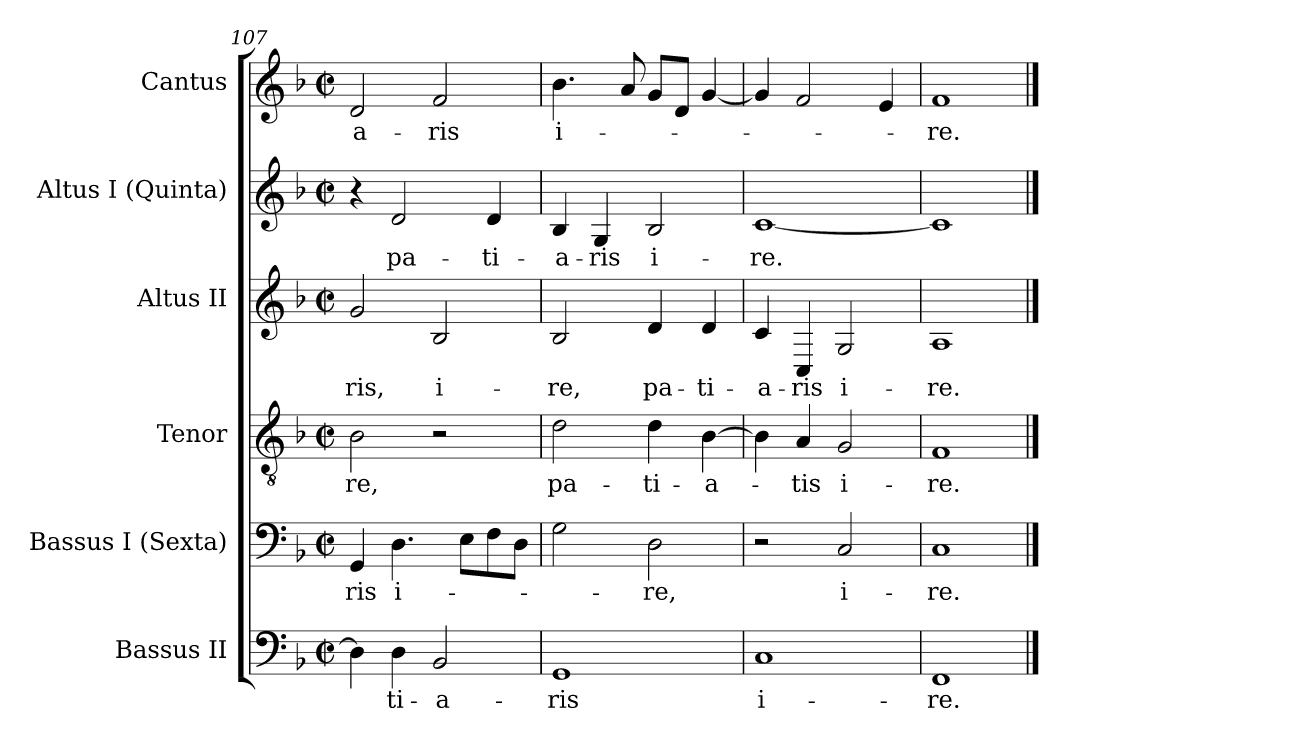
**kern	**text	**kern	**text	**kern	**text	**kern	**text	**kern	**text	**kern	**text
*part6	*part6	*part5	*part5	*part4	*part4	*part3	*part3	*part2	*part2	*part1	*part1
*staff6	*staff6	*staff5	*staff5	*staff4	*staff4	*staff3	*staff3	*staff2	*staff2	*staff1	*staff1
*I"Bassus II	*	*I"Bassus I (Sexta)	*	*I"Tenor	*	*I"Altus II	*	*I"Altus I (Quinta)	*	*I"Cantus	*
*I'B.	*	*I'B.	*	*I'T.	*	*I'A.	*	*I'A.	*	*	*
*clefF4	*	*clefF4	*	*clefGv2	*	*clefG2	*	*clefG2	*	*clefG2	*
*	*	*	*	*ITrd7c12	*	*	*	*	*	*	*
*k[b-]	*	*k[b-]	*	*k[b-]	*	*k[b-]	*	*k[b-]	*	*k[b-]	*
*F:	*	*F:	*	*F:	*	*F:	*	*F:	*	*F:	*
*M2/2	*	*M2/2	*	*M2/2	*	*M2/2	*	*M2/2	*	*M2/2	*
*met(c|)	*	*met(c|)	*	*met(c|)	*	*met(c|)	*	*met(c|)	*	*met(c|)	*
=107	=107	=107	=107	=107	=107	=107	=107	=107	=107	=107	=107
!	!	!	!LO:LY:b:color=#000000	!	!	!	!	!	!	!	!
!	!	!	!	!	!LO:LY:b:color=#000000	!	!	!	!	!	!
!	!	!	!	!	!	!	!LO:LY:b:color=#000000	!	!	!	!
!	!	!	!	!	!	!	!	!	!	!	!LO:LY:b:color=#000000
4Di\]	.	4GGi/	-ris	2BB-i\	-re,	2gi/	-ris,	4r	.	2di/	-a-
!	!LO:LY:b:color=#000000	!	!	!	!	!	!	!	!	!	!
!	!	!	!LO:LY:b:color=#000000	!	!	!	!	!	!	!	!
!	!	!	!	!	!	!	!	!	!LO:LY:b:color=#000000	!	!
4Di\	-ti-	4.Di\	i-	.	.	.	.	2di/	pa-	.	.
!	!LO:LY:b:color=#000000	!	!	!	!	!	!	!	!	!	!
!	!	!	!	!	!	!	!LO:LY:b:color=#000000	!	!	!	!
!	!	!	!	!	!	!	!	!	!	!	!LO:LY:b:color=#000000
2BB-i/	-a-	.	.	2r	.	2B-i/	i-	.	.	2fi/	-ris
.	.	8Ei\L	.	.	.	.	.	.	.	.	.
!	!	!	!	!	!	!	!	!	!LO:LY:b:color=#000000	!	!
.	.	8Fi\	.	.	.	.	.	4di/	-ti-	.	.
.	.	8Di\J	.	.	.	.	.	.	.	.	.
=108	=108	=108	=108	=108	=108	=108	=108	=108	=108	=108	=108
!	!LO:LY:b:color=#000000	!	!	!	!	!	!	!	!	!	!
!	!	!	!	!	!LO:LY:b:color=#000000	!	!	!	!	!	!
!	!	!	!	!	!	!	!LO:LY:b:color=#000000	!	!	!	!
!	!	!	!	!	!	!	!	!	!LO:LY:b:color=#000000	!	!
!	!	!	!	!	!	!	!	!	!	!	!LO:LY:b:color=#000000
1GGi	-ris	2Gi\	.	2Di\	pa-	2B-i/	-re,	4B-i/	-a-	4.b-i\	i-
!	!	!	!	!	!	!	!	!	!LO:LY:b:color=#000000	!	!
.	.	.	.	.	.	.	.	4Gi/	-ris	.	.
.	.	.	.	.	.	.	.	.	.	8ai/	.
!	!	!	!LO:LY:b:color=#000000	!	!	!	!	!	!	!	!
!	!	!	!	!	!LO:LY:b:color=#000000	!	!	!	!	!	!
!	!	!	!	!	!	!	!LO:LY:b:color=#000000	!	!	!	!
!	!	!	!	!	!	!	!	!	!LO:LY:b:color=#000000	!	!
.	.	2Di\	-re,	4Di\	-ti-	4di/	pa-	2B-i/	i-	8gi/L	.
.	.	.	.	.	.	.	.	.	.	8di/J	.
!	!	!	!	!	!LO:LY:b:color=#000000	!	!	!	!	!	!
!	!	!	!	!	!	!	!LO:LY:b:color=#000000	!	!	!	!
.	.	.	.	[>4BB-i\	-a-	4di/	-ti-	.	.	[<4gi/	.
=109	=109	=109	=109	=109	=109	=109	=109	=109	=109	=109	=109
!	!LO:LY:b:color=#000000	!	!	!	!	!	!	!	!	!	!
!	!	!	!	!	!	!	!LO:LY:b:color=#000000	!	!	!	!
!	!	!	!	!	!	!	!	!	!LO:LY:b:color=#000000	!	!
1Ci	i-	2r	.	4BB-i\]	.	4ci/	-a-	[<1ci	-re.	4gi/]	.
!	!	!	!	!	!LO:LY:b:color=#000000	!	!	!	!	!	!
!	!	!	!	!	!	!	!LO:LY:b:color=#000000	!	!	!	!
.	.	.	.	4AAi/	-tis	4Ci/	-ris	.	.	2fi/	.
!	!	!	!LO:LY:b:color=#000000	!	!	!	!	!	!	!	!
!	!	!	!	!	!LO:LY:b:color=#000000	!	!	!	!	!	!
!	!	!	!	!	!	!	!LO:LY:b:color=#000000	!	!	!	!
.	.	2Ci/	i-	2GGi/	i-	2Gi/	i-	.	.	.	.
.	.	.	.	.	.	.	.	.	.	4ei/	.
=110	=110	=110	=110	=110	=110	=110	=110	=110	=110	=110	=110
!	!LO:LY:b:color=#000000	!	!	!	!	!	!	!	!	!	!
!	!	!	!LO:LY:b:color=#000000	!	!	!	!	!	!	!	!
!	!	!	!	!	!LO:LY:b:color=#000000	!	!	!	!	!	!
!	!	!	!	!	!	!	!LO:LY:b:color=#000000	!	!	!	!
!	!	!	!	!	!	!	!	!	!	!	!LO:LY:b:color=#000000
1FFi	-re.	1Ci	-re.	1FFi	-re.	1Ai	-re.	1ci]	.	1fi	-re.
==	==	==	==	==	==	==	==	==	==	==	==
*-	*-	*-	*-	*-	*-	*-	*-	*-	*-	*-	*-
